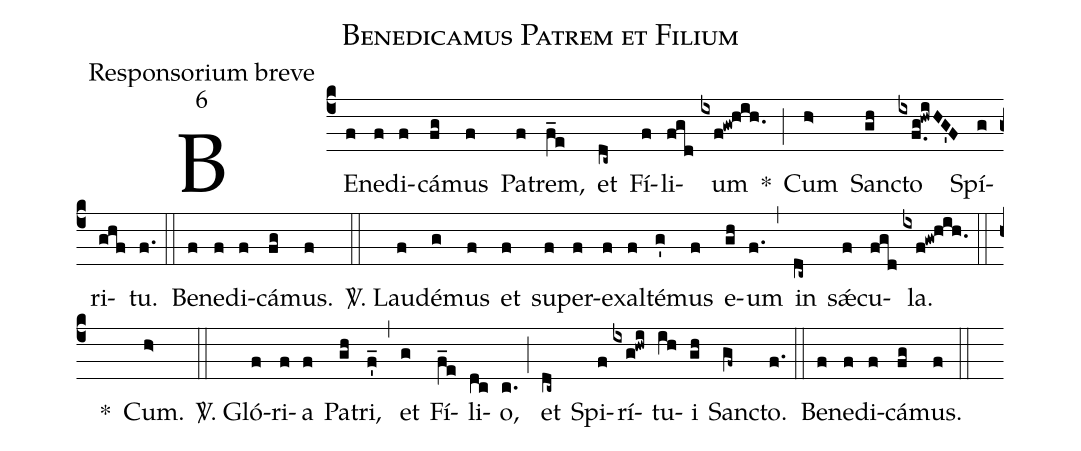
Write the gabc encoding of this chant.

name:Benedicamus Patrem et Filium;
office-part:Responsorium breve;
mode:6;
%%
(c4)BE(f)ne(f)di(f)cá(fg)mus(f) Pa(f)trem,(f_e) et(dc~) Fí(f)li(fgd)um(ixf!gw!hih.) *(;) Cum(h>) San(gh)cto(ixf.g!hwiHG'F) Spí(g)ri(ghf)tu.(f.) (::)
Be(f)ne(f)di(f)cá(fg)mus.(f) (::)
 <sp>V/</sp>. Lau(f)dé(g)mus(f) et(f) su(f)per(f)ex(f)al(f)té(g')mus(f) e(gh)um(f.) (,) in(dc~) sǽ(f)cu(fgd)la.(ixf!gw!hih.) (::)
*() Cum.(h>) (::) <sp>V/</sp>. Gló(f)ri(f)a(f) Pa(gh)tri,(f'_) (,) et(g) Fí(f_e)li(dc)o,(c.) (;) et(dc~) Spi(f)rí(ixg!hwi)tu(ih)i(gh) San(gf~)cto.(f.) (::)
Be(f)ne(f)di(f)cá(fg)mus.(f) (::)
